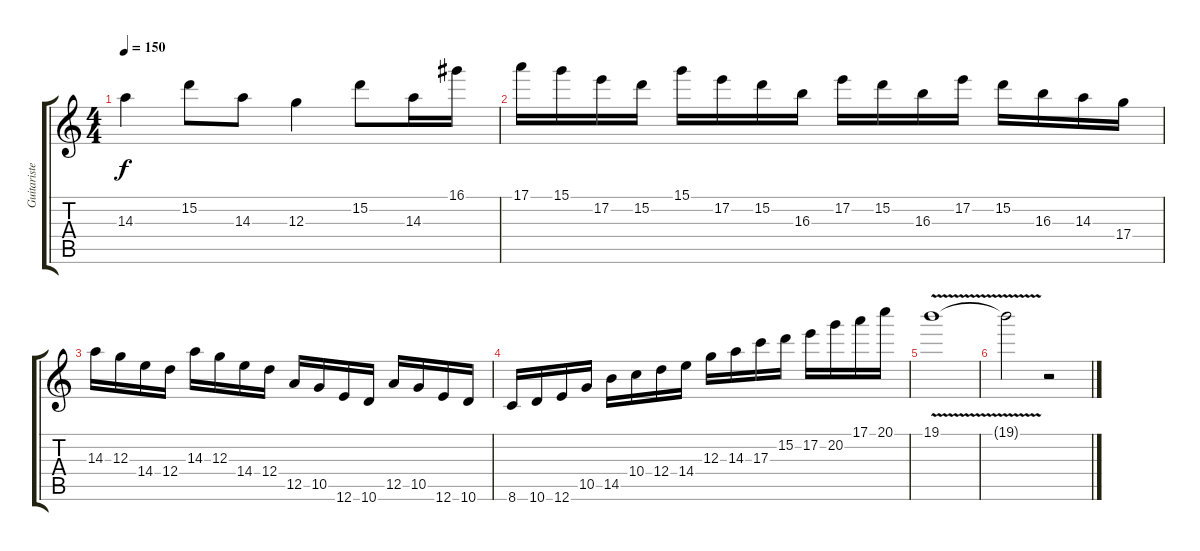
\track ("Guitariste soliste" "Guitariste") {instrument distortionguitar}
\staff {score tabs}
\tuning (E4 B3 G3 D3 A2 E2) {hide}
\ts (4 4)
\tempo 150
\clef g2
\ks c
14.3.4{dy f} 15.2.8 14.3.8 12.3.4 15.2.8 14.3.16 16.1.16 |
17.1.16 15.1.16 17.2.16 15.2.16 15.1.16 17.2.16 15.2.16 16.3.16 17.2.16 15.2.16 16.3.16 17.2.16 15.2.16 16.3.16 14.3.16 17.4.16 |
14.3.16 12.3.16 14.4.16 12.4.16 14.3.16 12.3.16 14.4.16 12.4.16 12.5.16 10.5.16 12.6.16 10.6.16 12.5.16 10.5.16 12.6.16 10.6.16 |
8.6.16 10.6.16 12.6.16 10.5.16 14.5.16 10.4.16 12.4.16 14.4.16 12.3.16 14.3.16 17.3.16 15.2.16 17.2.16 20.2.16 17.1.16 20.1.16 |
19.1{v}.1 |
19.1{t}.2 r.2
